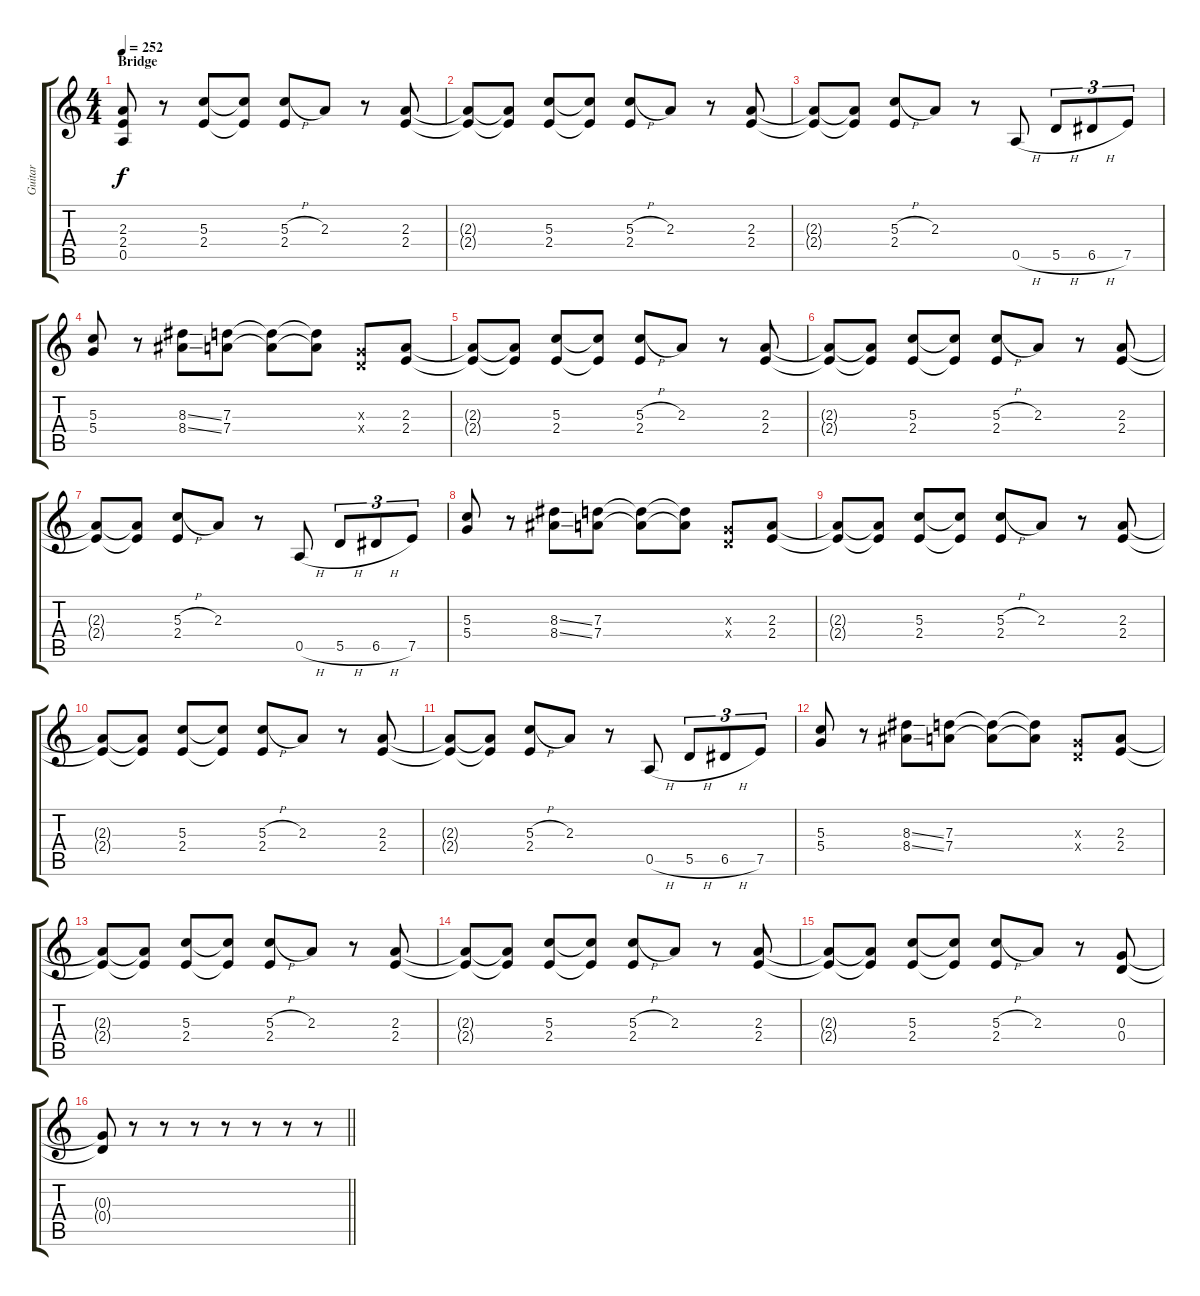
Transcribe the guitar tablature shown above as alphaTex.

\track ("Guitar" "Guitar") {instrument distortionguitar}
\staff {score tabs}
\tuning (E4 B3 G3 D3 A2 E2) {hide}
\ts (4 4)
\section ("" "Bridge")
\tempo 252
\clef g2
\ks c
(2.3{t} 2.4{t} 0.5{t}).8{dy f} r.8 (5.3 2.4).8{instrument electricguitarmuted} (5.3{t} 2.4{t}).8 (5.3{h} 2.4).8 2.3.8 r.8 (2.3 2.4).8 |
(2.3{t} 2.4{t}).8 (2.3{t} 2.4{t}).8 (5.3 2.4).8 (5.3{t} 2.4{t}).8 (5.3{h} 2.4).8 2.3.8 r.8 (2.3 2.4).8 |
(2.3{t} 2.4{t}).8 (2.3{t} 2.4{t}).8 (5.3{h} 2.4).8 2.3.8 r.8 0.5{h}.8 5.5{h}.8{tu (3 2)} 6.5{h}.8{tu (3 2)} 7.5.8{tu (3 2)} |
(5.3 5.4).8 r.8 (8.3{ss} 8.4{ss}).8 (7.3 7.4).8 (7.3{t} 7.4{t}).8 (7.3{t} 7.4{t}).8 (0.3{x} 0.4{x}).8 (2.3 2.4).8 |
(2.3{t} 2.4{t}).8 (2.3{t} 2.4{t}).8 (5.3 2.4).8 (5.3{t} 2.4{t}).8 (5.3{h} 2.4).8 2.3.8 r.8 (2.3 2.4).8 |
(2.3{t} 2.4{t}).8 (2.3{t} 2.4{t}).8 (5.3 2.4).8 (5.3{t} 2.4{t}).8 (5.3{h} 2.4).8 2.3.8 r.8 (2.3 2.4).8 |
(2.3{t} 2.4{t}).8 (2.3{t} 2.4{t}).8 (5.3{h} 2.4).8 2.3.8 r.8 0.5{h}.8 5.5{h}.8{tu (3 2)} 6.5{h}.8{tu (3 2)} 7.5.8{tu (3 2)} |
(5.3 5.4).8 r.8 (8.3{ss} 8.4{ss}).8 (7.3 7.4).8 (7.3{t} 7.4{t}).8 (7.3{t} 7.4{t}).8 (0.3{x} 0.4{x}).8 (2.3 2.4).8 |
(2.3{t} 2.4{t}).8 (2.3{t} 2.4{t}).8 (5.3 2.4).8 (5.3{t} 2.4{t}).8 (5.3{h} 2.4).8 2.3.8 r.8 (2.3 2.4).8 |
(2.3{t} 2.4{t}).8 (2.3{t} 2.4{t}).8 (5.3 2.4).8 (5.3{t} 2.4{t}).8 (5.3{h} 2.4).8 2.3.8 r.8 (2.3 2.4).8 |
(2.3{t} 2.4{t}).8 (2.3{t} 2.4{t}).8 (5.3{h} 2.4).8 2.3.8 r.8 0.5{h}.8 5.5{h}.8{tu (3 2)} 6.5{h}.8{tu (3 2)} 7.5.8{tu (3 2)} |
(5.3 5.4).8 r.8 (8.3{ss} 8.4{ss}).8 (7.3 7.4).8 (7.3{t} 7.4{t}).8 (7.3{t} 7.4{t}).8 (0.3{x} 0.4{x}).8 (2.3 2.4).8 |
(2.3{t} 2.4{t}).8 (2.3{t} 2.4{t}).8 (5.3 2.4).8 (5.3{t} 2.4{t}).8 (5.3{h} 2.4).8 2.3.8 r.8 (2.3 2.4).8 |
(2.3{t} 2.4{t}).8 (2.3{t} 2.4{t}).8 (5.3 2.4).8 (5.3{t} 2.4{t}).8 (5.3{h} 2.4).8 2.3.8 r.8 (2.3 2.4).8 |
(2.3{t} 2.4{t}).8 (2.3{t} 2.4{t}).8 (5.3 2.4).8 (5.3{t} 2.4{t}).8 (5.3{h} 2.4).8 2.3.8 r.8 (0.3 0.4).8 |
\barLineRight lightlight
(0.3{t} 0.4{t}).8 r.8 r.8 r.8 r.8 r.8 r.8 r.8
